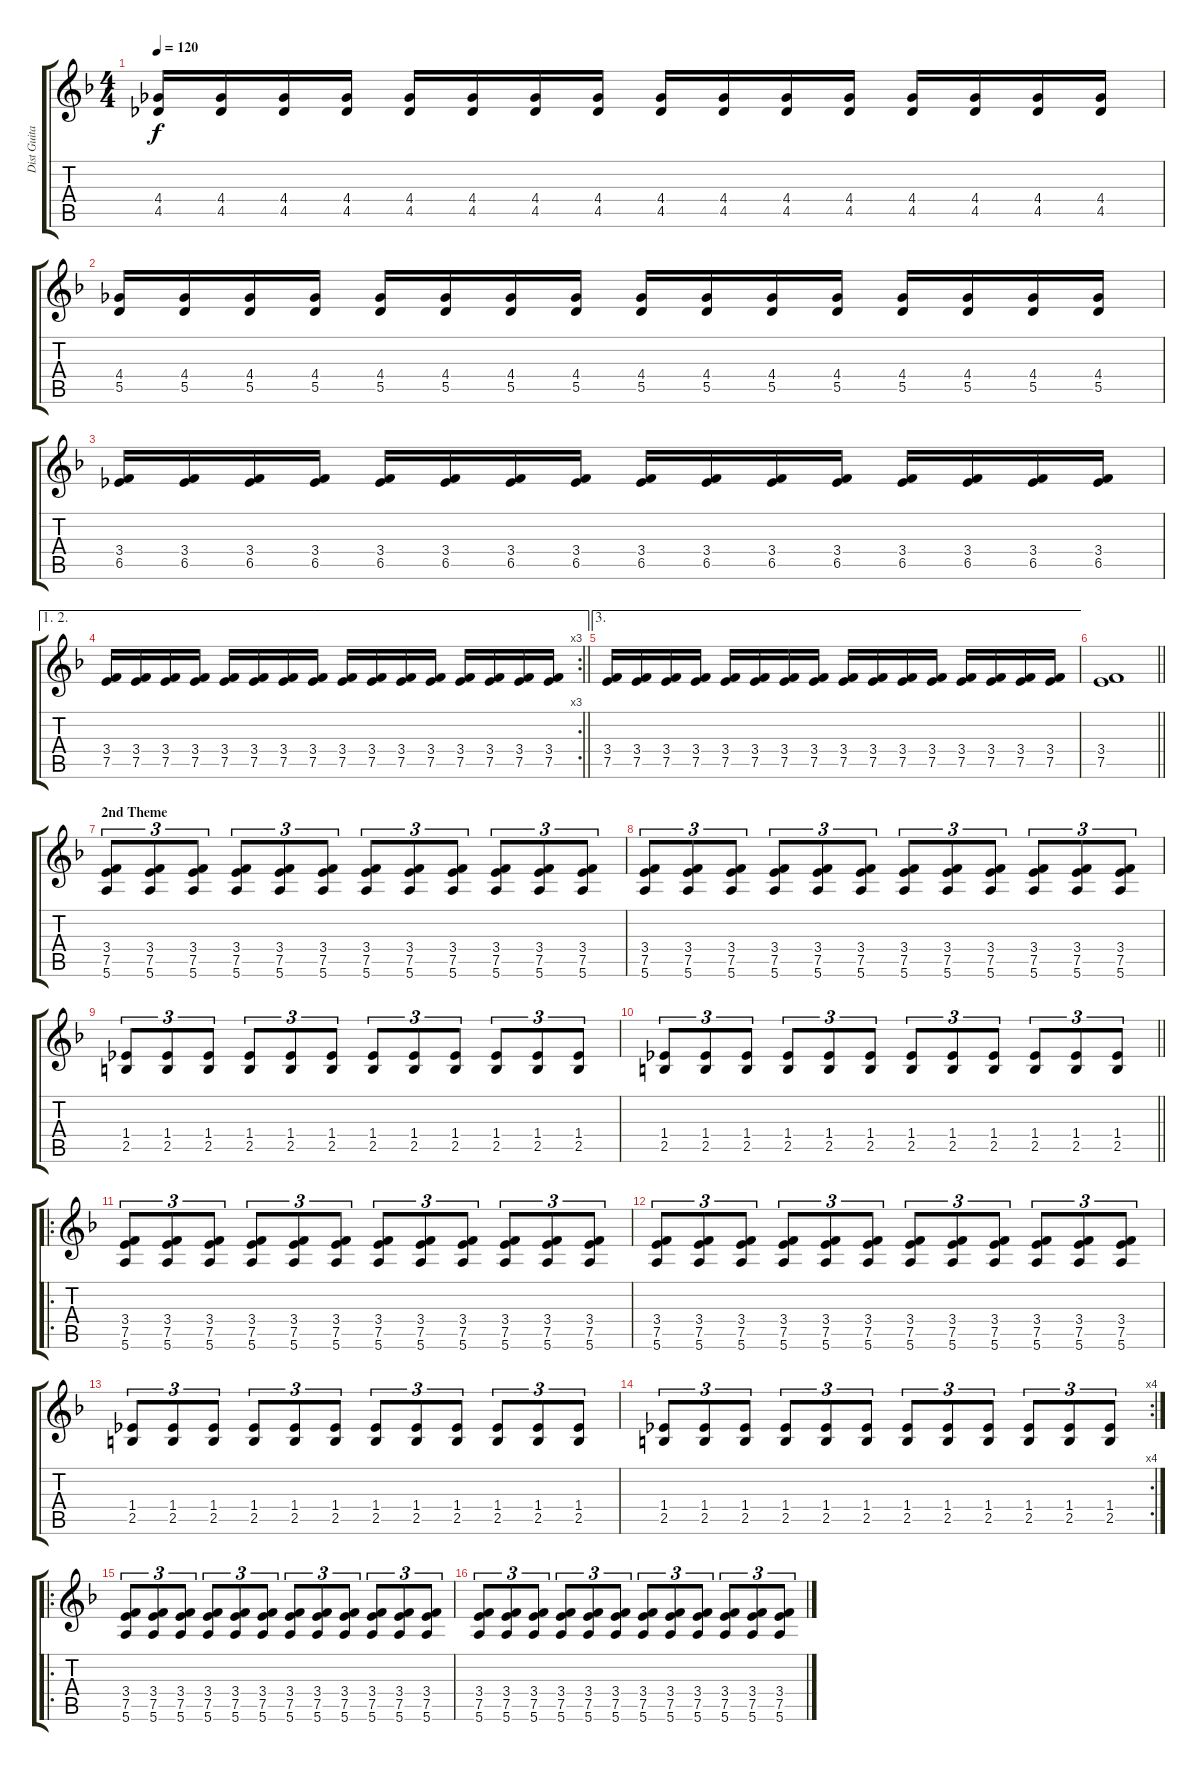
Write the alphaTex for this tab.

\track ("Dist Guitar" "Dist Guita") {instrument distortionguitar}
\staff {score tabs}
\tuning (E4 B3 G3 D3 A2 E2) {hide}
\ts (4 4)
\tempo 120
\clef g2
\ks dminor
(4.4 4.5).16{dy f} (4.4 4.5).16 (4.4 4.5).16 (4.4 4.5).16 (4.4 4.5).16 (4.4 4.5).16 (4.4 4.5).16 (4.4 4.5).16 (4.4 4.5).16 (4.4 4.5).16 (4.4 4.5).16 (4.4 4.5).16 (4.4 4.5).16 (4.4 4.5).16 (4.4 4.5).16 (4.4 4.5).16 |
(4.4 5.5).16 (4.4 5.5).16 (4.4 5.5).16 (4.4 5.5).16 (4.4 5.5).16 (4.4 5.5).16 (4.4 5.5).16 (4.4 5.5).16 (4.4 5.5).16 (4.4 5.5).16 (4.4 5.5).16 (4.4 5.5).16 (4.4 5.5).16 (4.4 5.5).16 (4.4 5.5).16 (4.4 5.5).16 |
(3.4 6.5).16 (3.4 6.5).16 (3.4 6.5).16 (3.4 6.5).16 (3.4 6.5).16 (3.4 6.5).16 (3.4 6.5).16 (3.4 6.5).16 (3.4 6.5).16 (3.4 6.5).16 (3.4 6.5).16 (3.4 6.5).16 (3.4 6.5).16 (3.4 6.5).16 (3.4 6.5).16 (3.4 6.5).16 |
\ae (1 2)
\rc 3
\barLineRight lightlight
(3.4 7.5).16 (3.4 7.5).16 (3.4 7.5).16 (3.4 7.5).16 (3.4 7.5).16 (3.4 7.5).16 (3.4 7.5).16 (3.4 7.5).16 (3.4 7.5).16 (3.4 7.5).16 (3.4 7.5).16 (3.4 7.5).16 (3.4 7.5).16 (3.4 7.5).16 (3.4 7.5).16 (3.4 7.5).16 |
\ae 3
(3.4 7.5).16 (3.4 7.5).16 (3.4 7.5).16 (3.4 7.5).16 (3.4 7.5).16 (3.4 7.5).16 (3.4 7.5).16 (3.4 7.5).16 (3.4 7.5).16 (3.4 7.5).16 (3.4 7.5).16 (3.4 7.5).16 (3.4 7.5).16 (3.4 7.5).16 (3.4 7.5).16 (3.4 7.5).16 |
\barLineRight lightlight
(3.4 7.5).1 |
\section ("" "2nd Theme")
(3.4 7.5 5.6).8{tu (3 2)} (3.4 7.5 5.6).8{tu (3 2)} (3.4 7.5 5.6).8{tu (3 2)} (3.4 7.5 5.6).8{tu (3 2)} (3.4 7.5 5.6).8{tu (3 2)} (3.4 7.5 5.6).8{tu (3 2)} (3.4 7.5 5.6).8{tu (3 2)} (3.4 7.5 5.6).8{tu (3 2)} (3.4 7.5 5.6).8{tu (3 2)} (3.4 7.5 5.6).8{tu (3 2)} (3.4 7.5 5.6).8{tu (3 2)} (3.4 7.5 5.6).8{tu (3 2)} |
(3.4 7.5 5.6).8{tu (3 2)} (3.4 7.5 5.6).8{tu (3 2)} (3.4 7.5 5.6).8{tu (3 2)} (3.4 7.5 5.6).8{tu (3 2)} (3.4 7.5 5.6).8{tu (3 2)} (3.4 7.5 5.6).8{tu (3 2)} (3.4 7.5 5.6).8{tu (3 2)} (3.4 7.5 5.6).8{tu (3 2)} (3.4 7.5 5.6).8{tu (3 2)} (3.4 7.5 5.6).8{tu (3 2)} (3.4 7.5 5.6).8{tu (3 2)} (3.4 7.5 5.6).8{tu (3 2)} |
(1.4 2.5).8{tu (3 2)} (1.4 2.5).8{tu (3 2)} (1.4 2.5).8{tu (3 2)} (1.4 2.5).8{tu (3 2)} (1.4 2.5).8{tu (3 2)} (1.4 2.5).8{tu (3 2)} (1.4 2.5).8{tu (3 2)} (1.4 2.5).8{tu (3 2)} (1.4 2.5).8{tu (3 2)} (1.4 2.5).8{tu (3 2)} (1.4 2.5).8{tu (3 2)} (1.4 2.5).8{tu (3 2)} |
\barLineRight lightlight
(1.4 2.5).8{tu (3 2)} (1.4 2.5).8{tu (3 2)} (1.4 2.5).8{tu (3 2)} (1.4 2.5).8{tu (3 2)} (1.4 2.5).8{tu (3 2)} (1.4 2.5).8{tu (3 2)} (1.4 2.5).8{tu (3 2)} (1.4 2.5).8{tu (3 2)} (1.4 2.5).8{tu (3 2)} (1.4 2.5).8{tu (3 2)} (1.4 2.5).8{tu (3 2)} (1.4 2.5).8{tu (3 2)} |
\ro
(3.4 7.5 5.6).8{tu (3 2)} (3.4 7.5 5.6).8{tu (3 2)} (3.4 7.5 5.6).8{tu (3 2)} (3.4 7.5 5.6).8{tu (3 2)} (3.4 7.5 5.6).8{tu (3 2)} (3.4 7.5 5.6).8{tu (3 2)} (3.4 7.5 5.6).8{tu (3 2)} (3.4 7.5 5.6).8{tu (3 2)} (3.4 7.5 5.6).8{tu (3 2)} (3.4 7.5 5.6).8{tu (3 2)} (3.4 7.5 5.6).8{tu (3 2)} (3.4 7.5 5.6).8{tu (3 2)} |
(3.4 7.5 5.6).8{tu (3 2)} (3.4 7.5 5.6).8{tu (3 2)} (3.4 7.5 5.6).8{tu (3 2)} (3.4 7.5 5.6).8{tu (3 2)} (3.4 7.5 5.6).8{tu (3 2)} (3.4 7.5 5.6).8{tu (3 2)} (3.4 7.5 5.6).8{tu (3 2)} (3.4 7.5 5.6).8{tu (3 2)} (3.4 7.5 5.6).8{tu (3 2)} (3.4 7.5 5.6).8{tu (3 2)} (3.4 7.5 5.6).8{tu (3 2)} (3.4 7.5 5.6).8{tu (3 2)} |
(1.4 2.5).8{tu (3 2)} (1.4 2.5).8{tu (3 2)} (1.4 2.5).8{tu (3 2)} (1.4 2.5).8{tu (3 2)} (1.4 2.5).8{tu (3 2)} (1.4 2.5).8{tu (3 2)} (1.4 2.5).8{tu (3 2)} (1.4 2.5).8{tu (3 2)} (1.4 2.5).8{tu (3 2)} (1.4 2.5).8{tu (3 2)} (1.4 2.5).8{tu (3 2)} (1.4 2.5).8{tu (3 2)} |
\rc 4
(1.4 2.5).8{tu (3 2)} (1.4 2.5).8{tu (3 2)} (1.4 2.5).8{tu (3 2)} (1.4 2.5).8{tu (3 2)} (1.4 2.5).8{tu (3 2)} (1.4 2.5).8{tu (3 2)} (1.4 2.5).8{tu (3 2)} (1.4 2.5).8{tu (3 2)} (1.4 2.5).8{tu (3 2)} (1.4 2.5).8{tu (3 2)} (1.4 2.5).8{tu (3 2)} (1.4 2.5).8{tu (3 2)} |
\ro
(3.4 7.5 5.6).8{tu (3 2)} (3.4 7.5 5.6).8{tu (3 2)} (3.4 7.5 5.6).8{tu (3 2)} (3.4 7.5 5.6).8{tu (3 2)} (3.4 7.5 5.6).8{tu (3 2)} (3.4 7.5 5.6).8{tu (3 2)} (3.4 7.5 5.6).8{tu (3 2)} (3.4 7.5 5.6).8{tu (3 2)} (3.4 7.5 5.6).8{tu (3 2)} (3.4 7.5 5.6).8{tu (3 2)} (3.4 7.5 5.6).8{tu (3 2)} (3.4 7.5 5.6).8{tu (3 2)} |
(3.4 7.5 5.6).8{tu (3 2)} (3.4 7.5 5.6).8{tu (3 2)} (3.4 7.5 5.6).8{tu (3 2)} (3.4 7.5 5.6).8{tu (3 2)} (3.4 7.5 5.6).8{tu (3 2)} (3.4 7.5 5.6).8{tu (3 2)} (3.4 7.5 5.6).8{tu (3 2)} (3.4 7.5 5.6).8{tu (3 2)} (3.4 7.5 5.6).8{tu (3 2)} (3.4 7.5 5.6).8{tu (3 2)} (3.4 7.5 5.6).8{tu (3 2)} (3.4 7.5 5.6).8{tu (3 2)}
